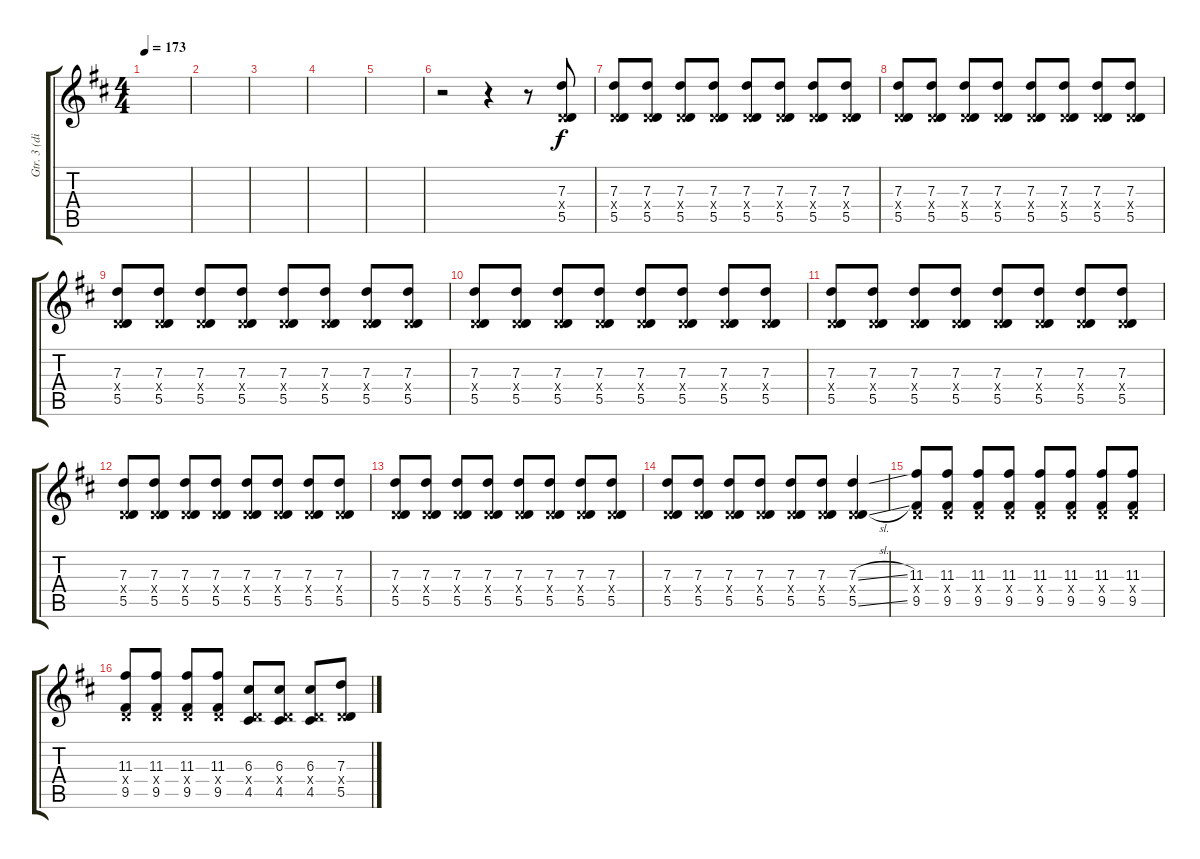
\track ("Gtr. 3 (dist.)" "Gtr. 3 (di") {instrument overdrivenguitar}
\staff {score tabs}
\tuning (E4 B3 G3 D3 A2 D2) {hide}
\ts (4 4)
\tempo 173
\clef g2
\ks d
|
|
|
|
|
r.2 r.4 r.8 (7.3 0.4{x} 5.5).8 |
(7.3 0.4{x} 5.5).8 (7.3 0.4{x} 5.5).8 (7.3 0.4{x} 5.5).8 (7.3 0.4{x} 5.5).8 (7.3 0.4{x} 5.5).8 (7.3 0.4{x} 5.5).8 (7.3 0.4{x} 5.5).8 (7.3 0.4{x} 5.5).8 |
(7.3 0.4{x} 5.5).8 (7.3 0.4{x} 5.5).8 (7.3 0.4{x} 5.5).8 (7.3 0.4{x} 5.5).8 (7.3 0.4{x} 5.5).8 (7.3 0.4{x} 5.5).8 (7.3 0.4{x} 5.5).8 (7.3 0.4{x} 5.5).8 |
(7.3 0.4{x} 5.5).8 (7.3 0.4{x} 5.5).8 (7.3 0.4{x} 5.5).8 (7.3 0.4{x} 5.5).8 (7.3 0.4{x} 5.5).8 (7.3 0.4{x} 5.5).8 (7.3 0.4{x} 5.5).8 (7.3 0.4{x} 5.5).8 |
(7.3 0.4{x} 5.5).8 (7.3 0.4{x} 5.5).8 (7.3 0.4{x} 5.5).8 (7.3 0.4{x} 5.5).8 (7.3 0.4{x} 5.5).8 (7.3 0.4{x} 5.5).8 (7.3 0.4{x} 5.5).8 (7.3 0.4{x} 5.5).8 |
(7.3 0.4{x} 5.5).8 (7.3 0.4{x} 5.5).8 (7.3 0.4{x} 5.5).8 (7.3 0.4{x} 5.5).8 (7.3 0.4{x} 5.5).8 (7.3 0.4{x} 5.5).8 (7.3 0.4{x} 5.5).8 (7.3 0.4{x} 5.5).8 |
(7.3 0.4{x} 5.5).8 (7.3 0.4{x} 5.5).8 (7.3 0.4{x} 5.5).8 (7.3 0.4{x} 5.5).8 (7.3 0.4{x} 5.5).8 (7.3 0.4{x} 5.5).8 (7.3 0.4{x} 5.5).8 (7.3 0.4{x} 5.5).8 |
(7.3 0.4{x} 5.5).8 (7.3 0.4{x} 5.5).8 (7.3 0.4{x} 5.5).8 (7.3 0.4{x} 5.5).8 (7.3 0.4{x} 5.5).8 (7.3 0.4{x} 5.5).8 (7.3 0.4{x} 5.5).8 (7.3 0.4{x} 5.5).8 |
(7.3 0.4{x} 5.5).8 (7.3 0.4{x} 5.5).8 (7.3 0.4{x} 5.5).8 (7.3 0.4{x} 5.5).8 (7.3 0.4{x} 5.5).8 (7.3 0.4{x} 5.5).8 (7.3{sl} 0.4{x} 5.5{sl}).4 |
(11.3 0.4{x} 9.5).8 (11.3 0.4{x} 9.5).8 (11.3 0.4{x} 9.5).8 (11.3 0.4{x} 9.5).8 (11.3 0.4{x} 9.5).8 (11.3 0.4{x} 9.5).8 (11.3 0.4{x} 9.5).8 (11.3 0.4{x} 9.5).8 |
(11.3 0.4{x} 9.5).8 (11.3 0.4{x} 9.5).8 (11.3 0.4{x} 9.5).8 (11.3 0.4{x} 9.5).8 (6.3 0.4{x} 4.5).8 (6.3 0.4{x} 4.5).8 (6.3 0.4{x} 4.5).8 (7.3 0.4{x} 5.5).8
